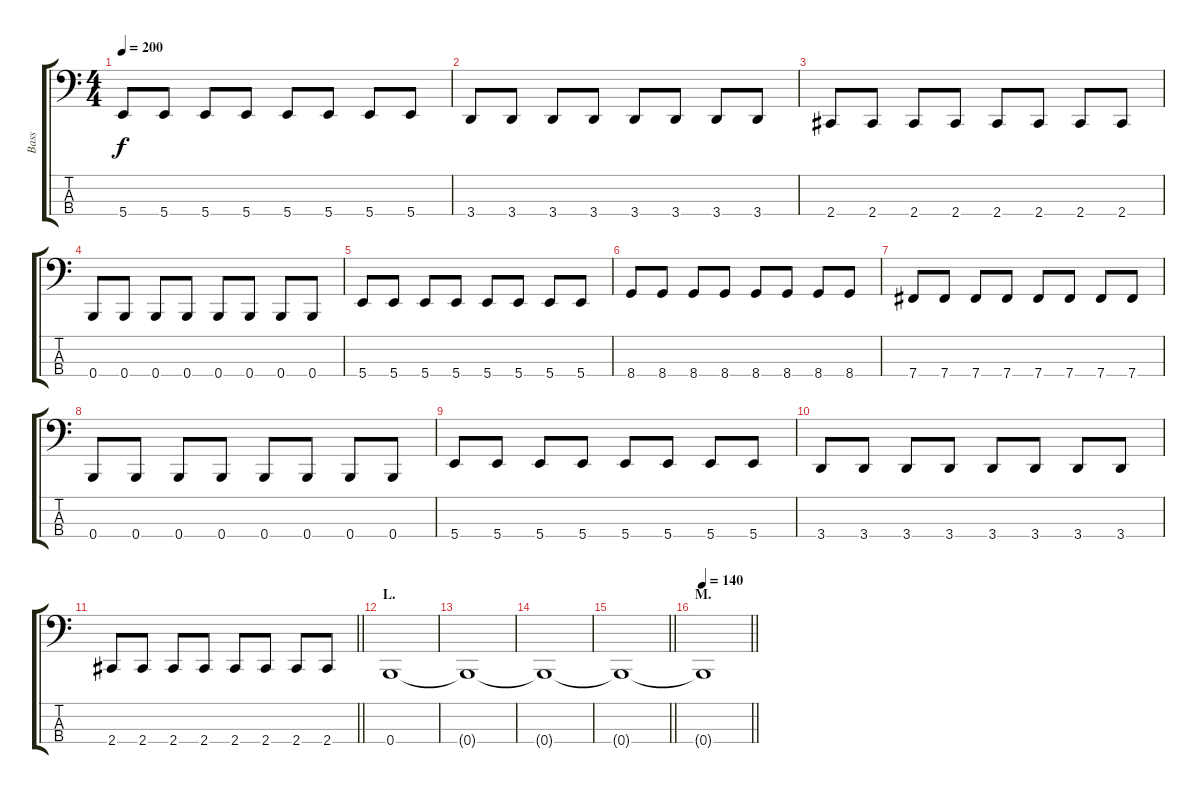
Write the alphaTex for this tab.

\track ("Bass" "Bass") {instrument electricbasspick}
\staff {score tabs}
\tuning (E2 B1 Gb1 B0) {hide}
\ts (4 4)
\tempo 200
\clef f4
\ks c
5.4.8{dy f} 5.4.8 5.4.8 5.4.8 5.4.8 5.4.8 5.4.8 5.4.8 |
3.4.8 3.4.8 3.4.8 3.4.8 3.4.8 3.4.8 3.4.8 3.4.8 |
2.4.8 2.4.8 2.4.8 2.4.8 2.4.8 2.4.8 2.4.8 2.4.8 |
0.4.8 0.4.8 0.4.8 0.4.8 0.4.8 0.4.8 0.4.8 0.4.8 |
5.4.8 5.4.8 5.4.8 5.4.8 5.4.8 5.4.8 5.4.8 5.4.8 |
8.4.8 8.4.8 8.4.8 8.4.8 8.4.8 8.4.8 8.4.8 8.4.8 |
7.4.8 7.4.8 7.4.8 7.4.8 7.4.8 7.4.8 7.4.8 7.4.8 |
0.4.8 0.4.8 0.4.8 0.4.8 0.4.8 0.4.8 0.4.8 0.4.8 |
5.4.8 5.4.8 5.4.8 5.4.8 5.4.8 5.4.8 5.4.8 5.4.8 |
3.4.8 3.4.8 3.4.8 3.4.8 3.4.8 3.4.8 3.4.8 3.4.8 |
\barLineRight lightlight
2.4.8 2.4.8 2.4.8 2.4.8 2.4.8 2.4.8 2.4.8 2.4.8 |
\section ("" "L.")
0.4.1 |
0.4{t}.1 |
0.4{t}.1 |
\barLineRight lightlight
0.4{t}.1 |
\section ("" "M.")
\tempo 140
\barLineRight lightlight
0.4{t}.1
